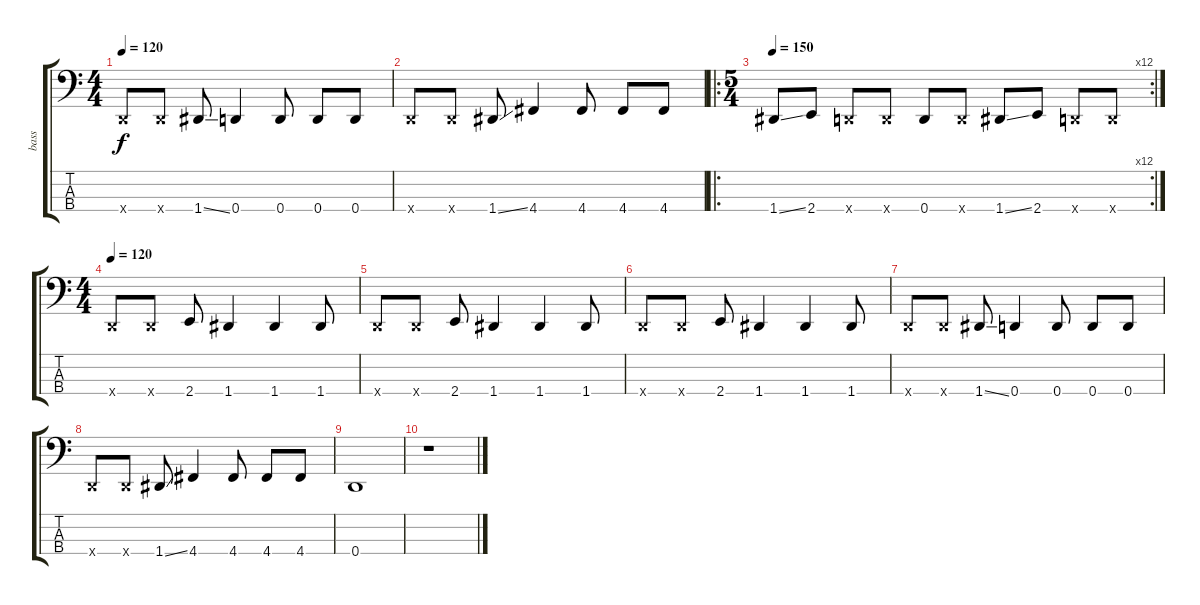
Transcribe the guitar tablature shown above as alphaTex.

\track ("bass" "bass") {instrument electricbassfinger}
\staff {score tabs}
\tuning (F2 C2 G1 D1) {hide}
\ts (4 4)
\tempo 120
\clef f4
\ks c
0.4{x}.8{dy f} 0.4{x}.8 1.4{ss}.8 0.4.4 0.4.8 0.4.8 0.4.8 |
0.4{x}.8 0.4{x}.8 1.4{ss}.8 4.4.4 4.4.8 4.4.8 4.4.8 |
\ro
\rc 12
\ts (5 4)
\tempo 150
1.4{ss}.8 2.4.8 0.4{x}.8 0.4{x}.8 0.4.8 0.4{x}.8 1.4{ss}.8 2.4.8 0.4{x}.8 0.4{x}.8 |
\ts (4 4)
\tempo 120
0.4{x}.8 0.4{x}.8 2.4.8 1.4.4 1.4.4 1.4.8 |
0.4{x}.8 0.4{x}.8 2.4.8 1.4.4 1.4.4 1.4.8 |
0.4{x}.8 0.4{x}.8 2.4.8 1.4.4 1.4.4 1.4.8 |
0.4{x}.8 0.4{x}.8 1.4{ss}.8 0.4.4 0.4.8 0.4.8 0.4.8 |
0.4{x}.8 0.4{x}.8 1.4{ss}.8 4.4.4 4.4.8 4.4.8 4.4.8 |
0.4.1 |
r.1
